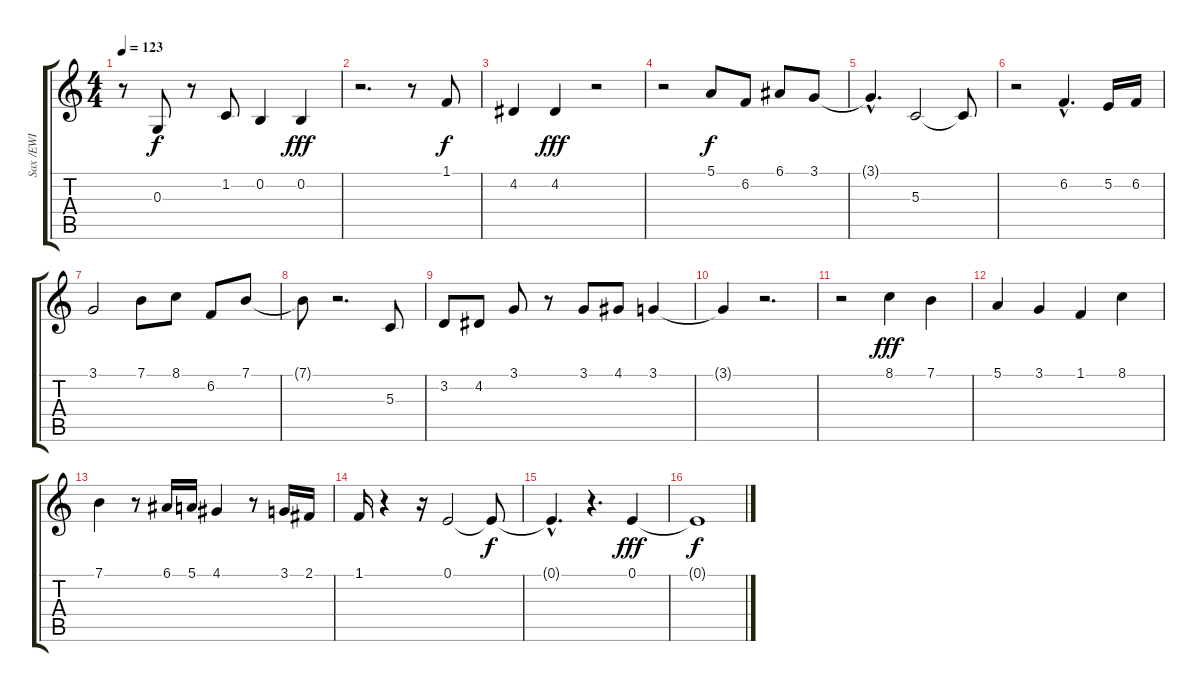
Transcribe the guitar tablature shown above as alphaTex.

\track ("Sax /EWI" "Sax /EWI") {instrument tenorsax}
\staff {score tabs}
\tuning (E4 B3 G3 D3 A2 E2) {hide}
\ts (4 4)
\tempo 123
\clef g2
\ks c
r.8{dy f} 0.3.8 r.8 1.2.8 0.2.4 0.2.4{dy fff} |
r.2{d} r.8 1.1.8{dy f} |
4.2.4 4.2.4{dy fff} r.2 |
r.2 5.1.8{dy f} 6.2.8 6.1.8 3.1.8 |
3.1{hac t}.4{d} 5.3.2 5.3{t}.8 |
r.2 6.2{hac}.4{d} 5.2.16 6.2.16 |
3.1.2 7.1.8 8.1.8 6.2.8 7.1.8 |
7.1{t}.8 r.2{d} 5.3.8 |
3.2.8 4.2.8 3.1.8 r.8 3.1.8 4.1.8 3.1.4 |
3.1{t}.4 r.2{d} |
r.2 8.1.4{dy fff} 7.1.4 |
5.1.4 3.1.4 1.1.4 8.1.4 |
7.1.4 r.8 6.1.16 5.1.16 4.1.4 r.8 3.1.16 2.1.16 |
1.1.16 r.4 r.16 0.1.2 0.1{t}.8{dy f} |
0.1{hac t}.4{d} r.4{d} 0.1.4{dy fff} |
0.1{t}.1{dy f}
